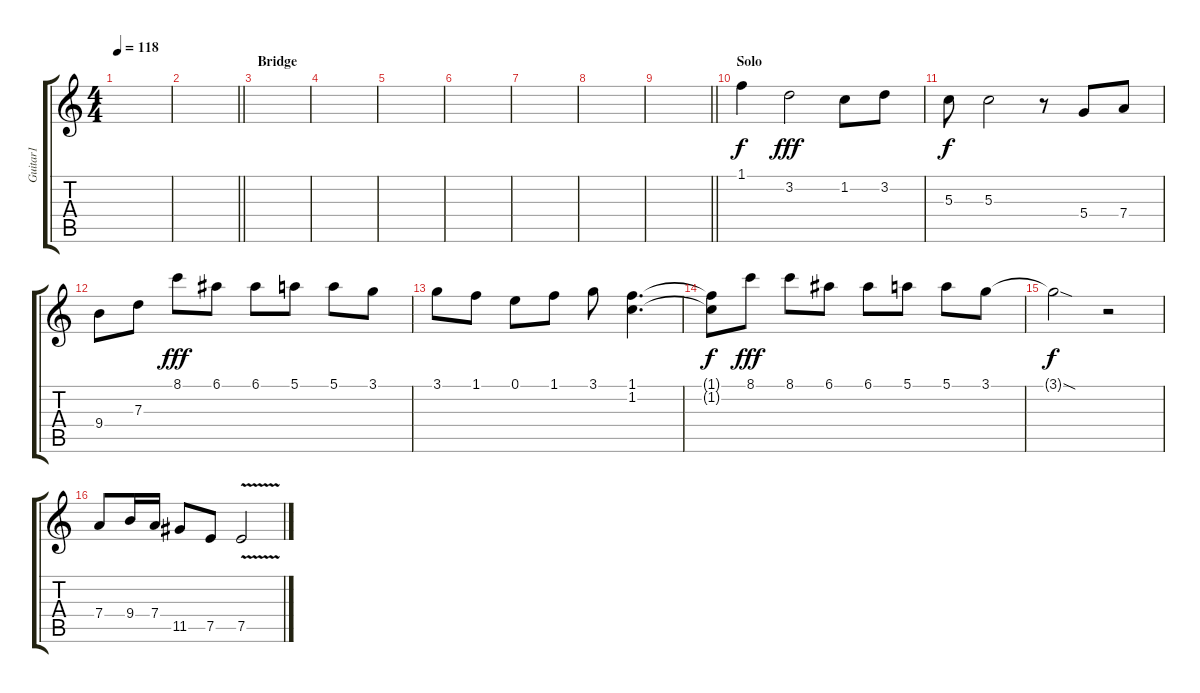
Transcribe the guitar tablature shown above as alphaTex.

\track ("Guitar1" "Guitar1") {instrument distortionguitar}
\staff {score tabs}
\tuning (E4 B3 G3 D3 A2 E2) {hide}
\ts (4 4)
\tempo 118
\clef g2
\ks c
|
\barLineRight lightlight
|
\section ("" "Bridge")
|
|
|
|
|
|
\barLineRight lightlight
|
\section ("" "Solo")
1.1.4{dy f volume 8} 3.2.2{dy fff} 1.2.8 3.2.8 |
5.3.8{dy f} 5.3.2 r.8 5.4.8 7.4.8 |
9.4.8 7.3.8 8.1.8{dy fff} 6.1.8 6.1.8 5.1.8 5.1.8 3.1.8 |
3.1.8 1.1.8 0.1.8 1.1.8 3.1.8 (1.1 1.2).4{d} |
(1.1{t} 1.2{t}).8{dy f} 8.1.8{dy fff} 8.1.8 6.1.8 6.1.8 5.1.8 5.1.8 3.1.8 |
3.1{sod t}.2{dy f} r.2 |
7.4.8 9.4.16 7.4.16 11.5.8 7.5.8 7.5{v}.2
